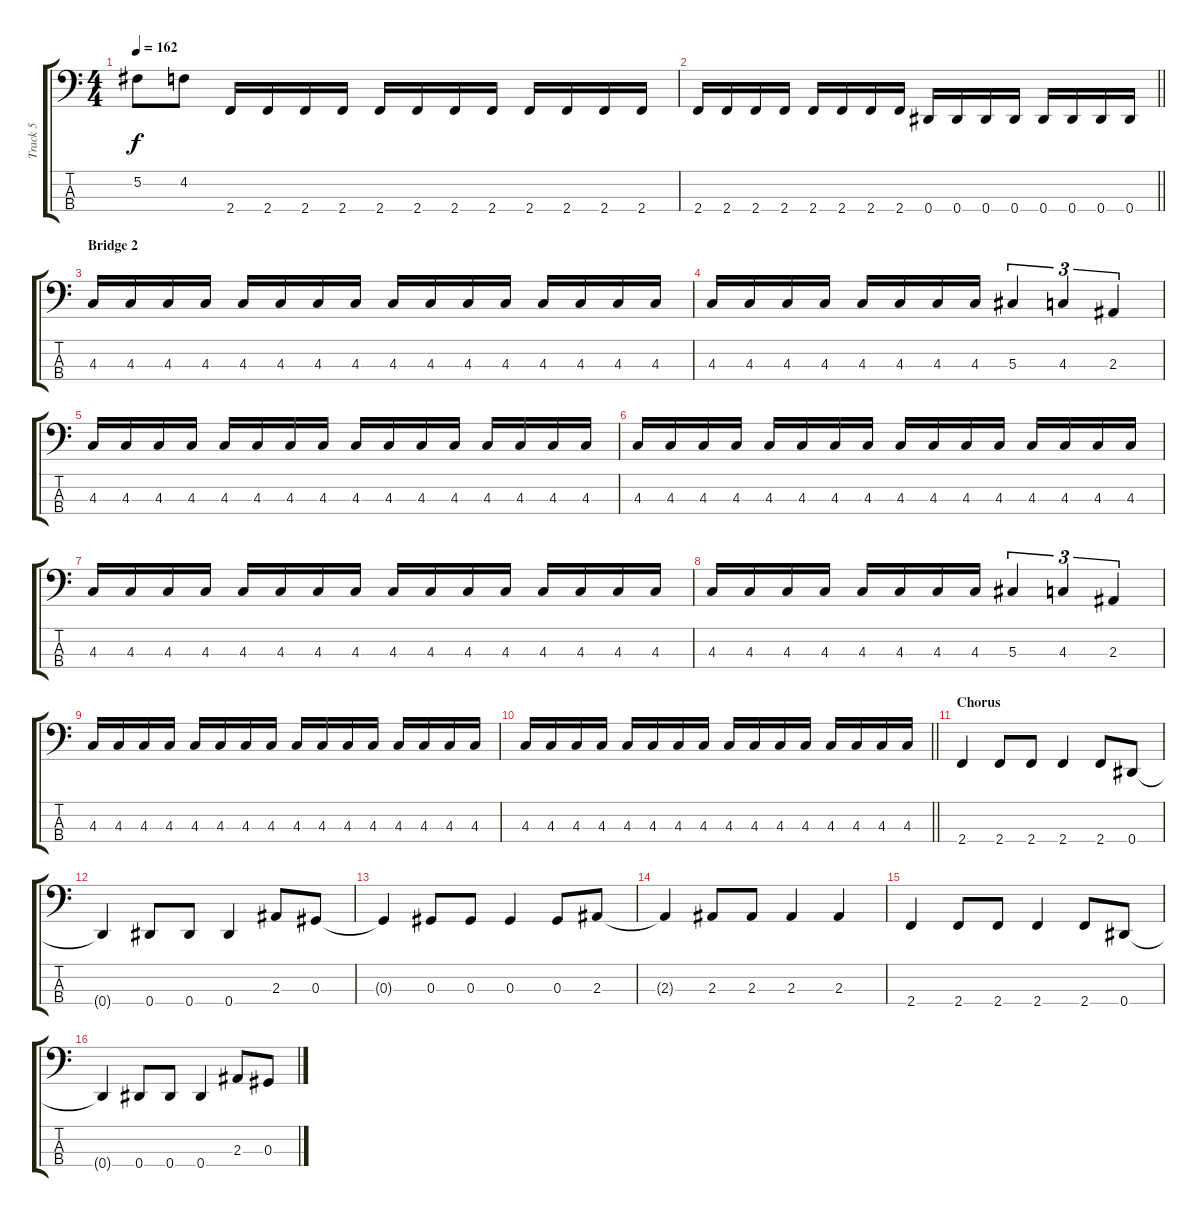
\track ("Track 5" "Track 5") {instrument electricbassfinger}
\staff {score tabs}
\tuning (Gb2 Db2 Ab1 Eb1) {hide}
\ts (4 4)
\tempo 162
\clef f4
\ks c
5.2.8{dy f} 4.2.8 2.4.16 2.4.16 2.4.16 2.4.16 2.4.16 2.4.16 2.4.16 2.4.16 2.4.16 2.4.16 2.4.16 2.4.16 |
\barLineRight lightlight
2.4.16 2.4.16 2.4.16 2.4.16 2.4.16 2.4.16 2.4.16 2.4.16 0.4.16 0.4.16 0.4.16 0.4.16 0.4.16 0.4.16 0.4.16 0.4.16 |
\section ("" "Bridge 2")
4.3.16 4.3.16 4.3.16 4.3.16 4.3.16 4.3.16 4.3.16 4.3.16 4.3.16 4.3.16 4.3.16 4.3.16 4.3.16 4.3.16 4.3.16 4.3.16 |
4.3.16 4.3.16 4.3.16 4.3.16 4.3.16 4.3.16 4.3.16 4.3.16 5.3.4{tu (3 2)} 4.3.4{tu (3 2)} 2.3.4{tu (3 2)} |
4.3.16 4.3.16 4.3.16 4.3.16 4.3.16 4.3.16 4.3.16 4.3.16 4.3.16 4.3.16 4.3.16 4.3.16 4.3.16 4.3.16 4.3.16 4.3.16 |
4.3.16 4.3.16 4.3.16 4.3.16 4.3.16 4.3.16 4.3.16 4.3.16 4.3.16 4.3.16 4.3.16 4.3.16 4.3.16 4.3.16 4.3.16 4.3.16 |
4.3.16 4.3.16 4.3.16 4.3.16 4.3.16 4.3.16 4.3.16 4.3.16 4.3.16 4.3.16 4.3.16 4.3.16 4.3.16 4.3.16 4.3.16 4.3.16 |
4.3.16 4.3.16 4.3.16 4.3.16 4.3.16 4.3.16 4.3.16 4.3.16 5.3.4{tu (3 2)} 4.3.4{tu (3 2)} 2.3.4{tu (3 2)} |
4.3.16 4.3.16 4.3.16 4.3.16 4.3.16 4.3.16 4.3.16 4.3.16 4.3.16 4.3.16 4.3.16 4.3.16 4.3.16 4.3.16 4.3.16 4.3.16 |
\barLineRight lightlight
4.3.16 4.3.16 4.3.16 4.3.16 4.3.16 4.3.16 4.3.16 4.3.16 4.3.16 4.3.16 4.3.16 4.3.16 4.3.16 4.3.16 4.3.16 4.3.16 |
\section ("" "Chorus")
2.4.4 2.4.8 2.4.8 2.4.4 2.4.8 0.4.8 |
0.4{t}.4 0.4.8 0.4.8 0.4.4 2.3.8 0.3.8 |
0.3{t}.4 0.3.8 0.3.8 0.3.4 0.3.8 2.3.8 |
2.3{t}.4 2.3.8 2.3.8 2.3.4 2.3.4 |
2.4.4 2.4.8 2.4.8 2.4.4 2.4.8 0.4.8 |
0.4{t}.4 0.4.8 0.4.8 0.4.4 2.3.8 0.3.8
